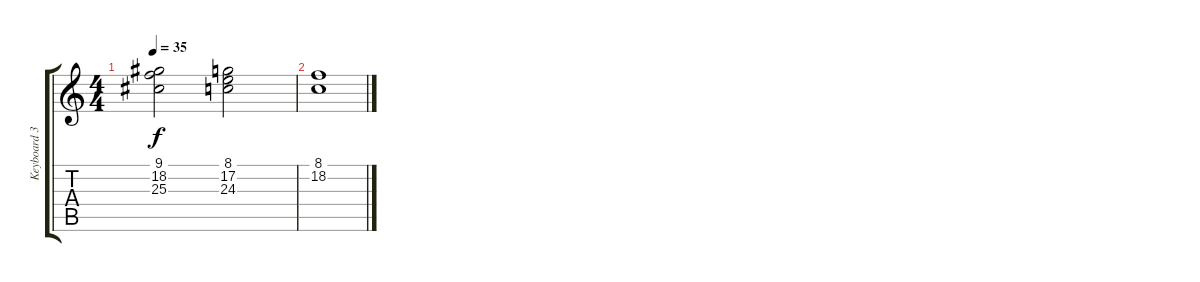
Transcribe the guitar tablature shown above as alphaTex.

\track ("Keyboard 3" "Keyboard 3") {instrument stringensemble1}
\staff {score tabs}
\tuning (E4 B3 G3 D3 A2 E2) {hide}
\ts (4 4)
\tempo 35
\clef g2
\ks c
(9.1 18.2 25.3).2{dy f} (8.1 17.2 24.3).2 |
(8.1 18.2).1
